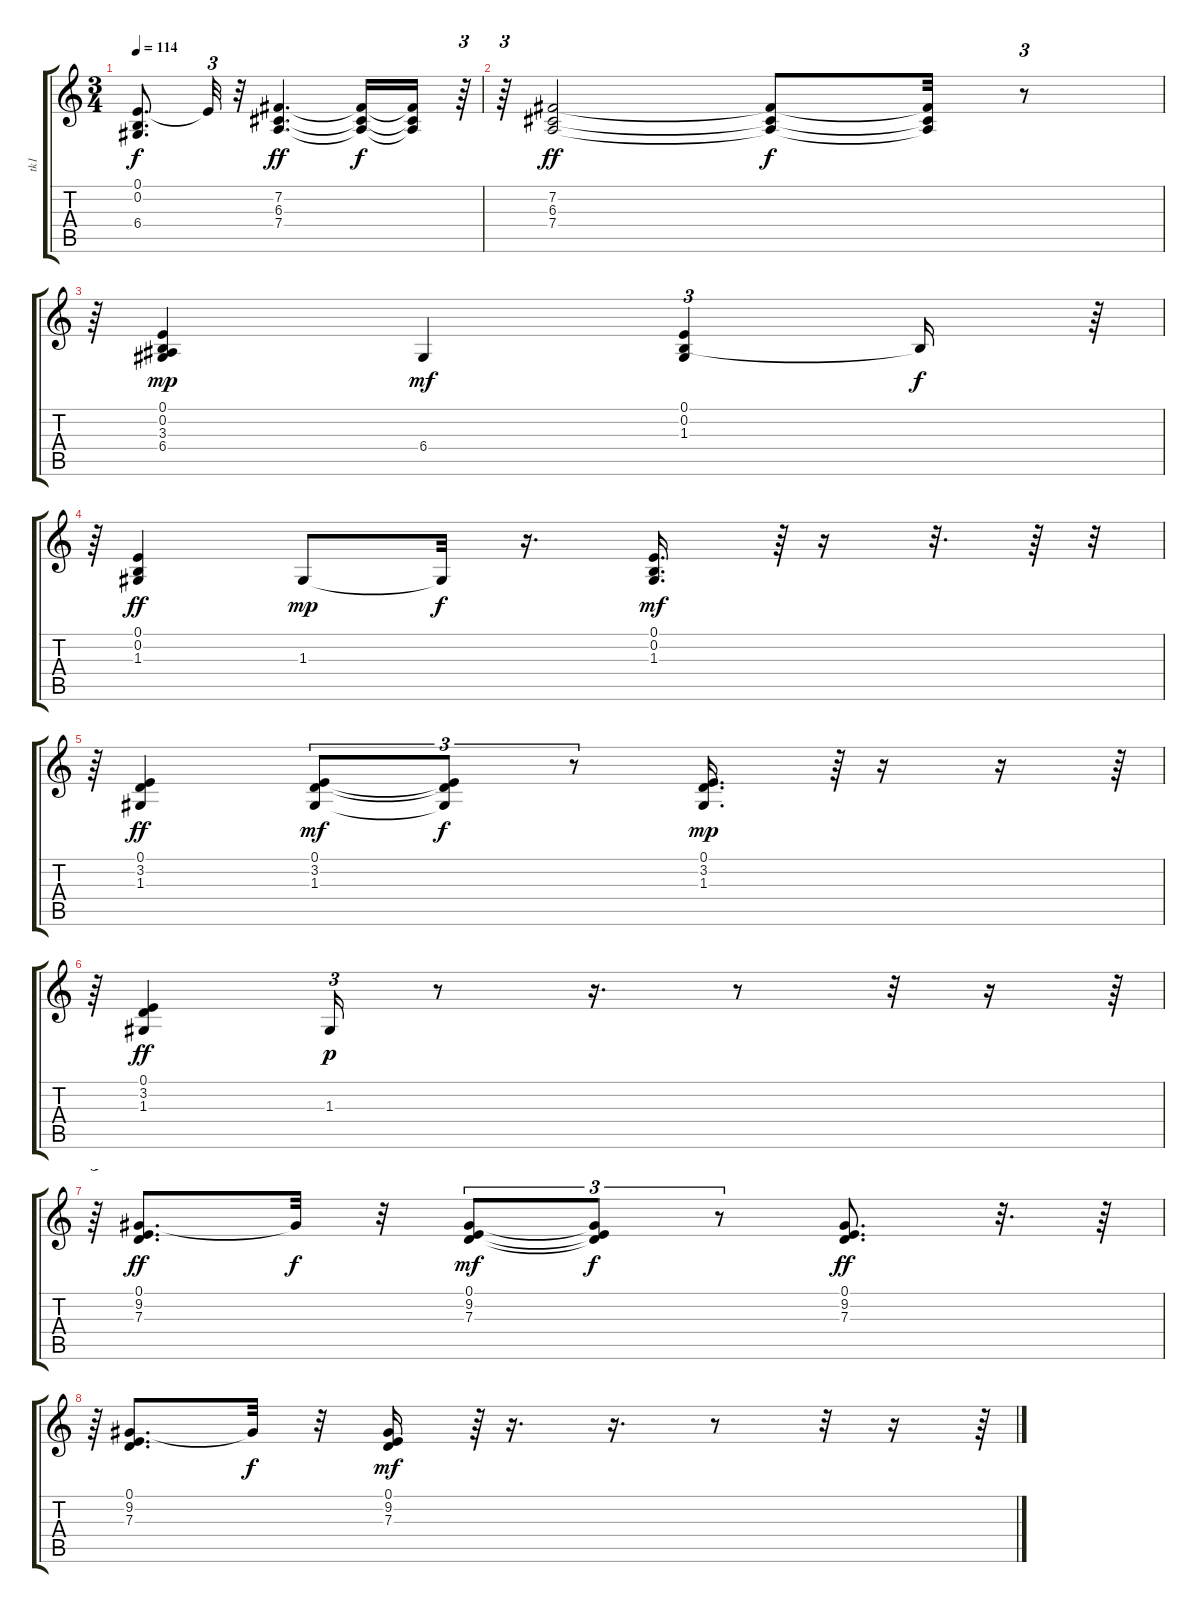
\track ("tk1" "tk1") {instrument brightacousticpiano}
\staff {score tabs}
\tuning (E4 B3 G3 D3 A2 E2) {hide}
\ts (3 4)
\tempo 114
\clef g2
\ks c
(0.1{t} 0.2{t} 6.4{t}).8{d dy f} 0.1{t}.32{tu (3 2)} r.32 (7.2 6.3 7.4).4{d dy ff} (7.2{t} 6.3{t} 7.4{t}).16{dy f} (7.2{t} 6.3{t} 7.4{t}).16 r.64{tu (3 2)} |
r.64{tu (3 2)} (7.2 6.3 7.4).2{dy ff} (7.2{t} 6.3{t} 7.4{t}).8{dy f} (7.2{t} 6.3{t} 7.4{t}).32 r.8{tu (3 2)} |
r.64{tu (3 2)} (0.1 0.2 3.3 6.4).4{dy mp} 6.4.4{dy mf} (0.1 0.2 1.3).4{tu (3 2)} 0.2{t}.16{dy f} r.64{tu (3 2)} |
r.64{tu (3 2)} (0.1 0.2 1.3).4{dy ff} 1.3.8{dy mp} 1.3{t}.32{dy f} r.16{d} (0.1 0.2 1.3).16{d dy mf} r.64{tu (3 2)} r.16 r.32{d} r.64 r.32{tu (3 2)} |
r.64{tu (3 2)} (0.1 3.2 1.3).4{dy ff} (0.1 3.2 1.3).8{tu (3 2) dy mf} (0.1{t} 3.2{t} 1.3{t}).8{tu (3 2) dy f} r.8{tu (3 2)} (0.1 3.2 1.3).16{d dy mp} r.64{tu (3 2)} r.16 r.16 r.64{tu (3 2)} |
r.64{tu (3 2)} (0.1 3.2 1.3).4{dy ff} 1.3.16{tu (3 2) dy p} r.8 r.16{d} r.8 r.32 r.16 r.64{tu (3 2)} |
r.64{tu (3 2)} (0.1 9.2 7.3).8{d dy ff} 9.2{t}.32{dy f} r.32 (0.1 9.2 7.3).8{tu (3 2) dy mf} (0.1{t} 9.2{t} 7.3{t}).8{tu (3 2) dy f} r.8{tu (3 2)} (0.1 9.2 7.3).8{d dy ff} r.32{d} r.64 |
r.64{tu (3 2)} (0.1 9.2 7.3).8{d} 9.2{t}.32{dy f} r.32 (0.1 9.2 7.3).16{dy mf} r.64{tu (3 2)} r.16{d} r.16{d} r.8 r.32 r.16 r.64{tu (3 2)}
